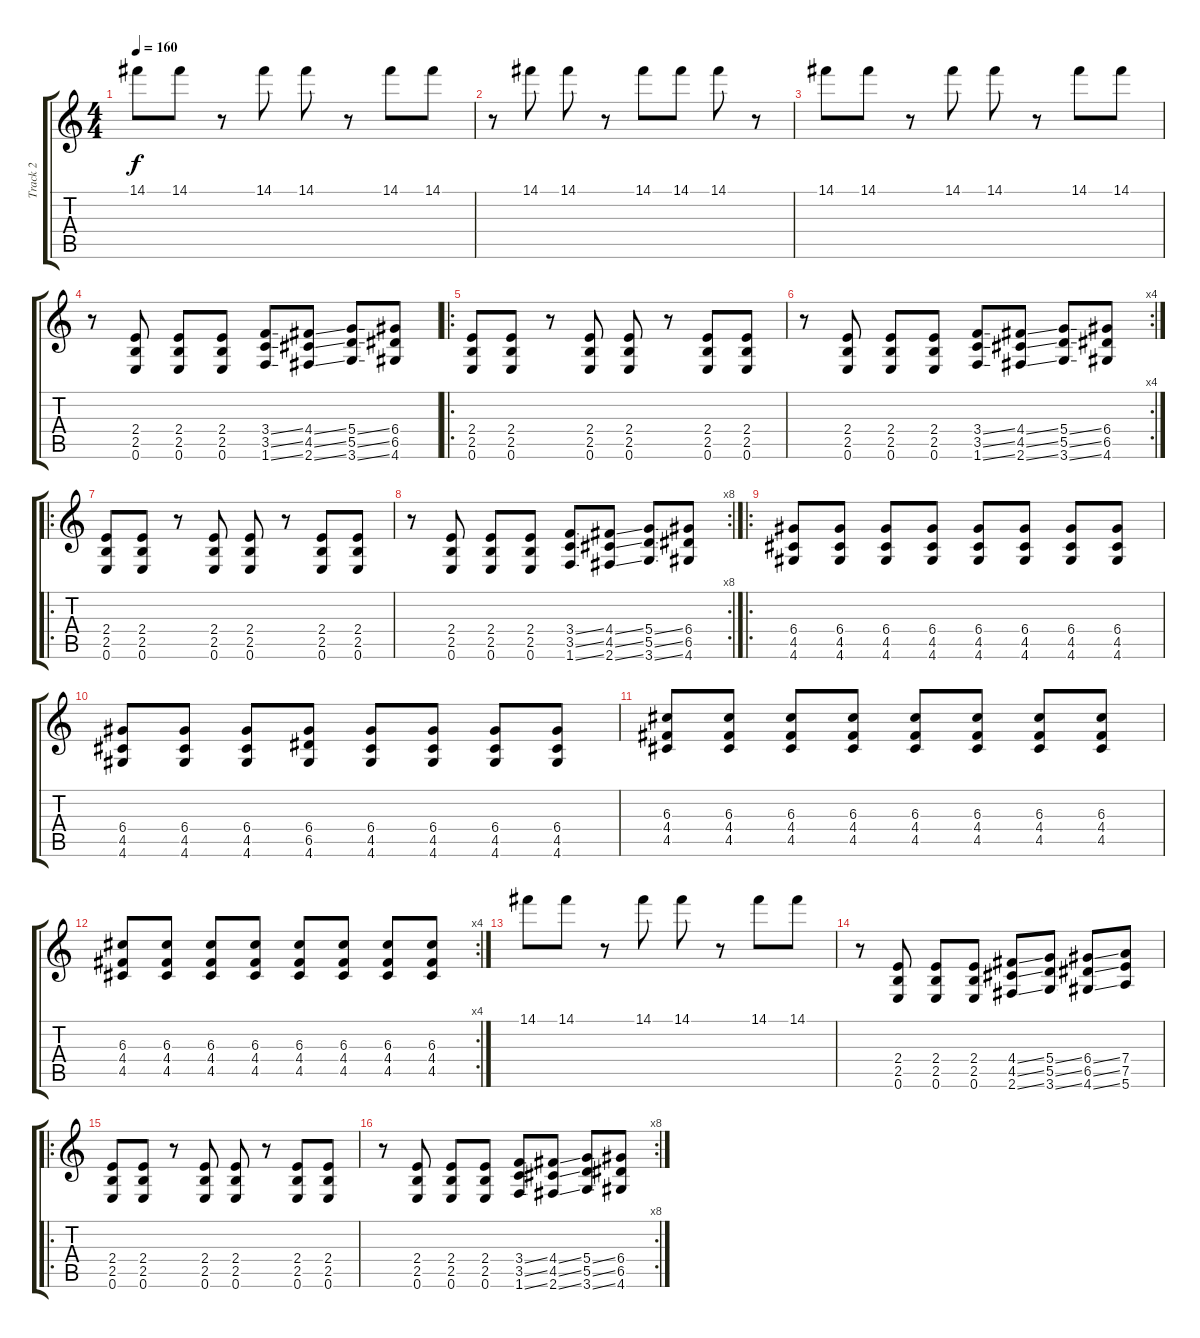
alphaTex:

\track ("Track 2" "Track 2") {instrument distortionguitar}
\staff {score tabs}
\tuning (E4 B3 G3 D3 A2 E2) {hide}
\ts (4 4)
\tempo 160
\clef g2
\ks c
14.1.8{dy f instrument distortionguitar} 14.1.8 r.8 14.1.8 14.1.8 r.8 14.1.8 14.1.8 |
r.8 14.1.8 14.1.8 r.8 14.1.8 14.1.8 14.1.8 r.8 |
14.1.8 14.1.8 r.8 14.1.8 14.1.8 r.8 14.1.8 14.1.8 |
r.8 (2.4 2.5 0.6).8 (2.4 2.5 0.6).8 (2.4 2.5 0.6).8 (3.4{ss} 3.5{ss} 1.6{ss}).8 (4.4{ss} 4.5{ss} 2.6{ss}).8 (5.4{ss} 5.5{ss} 3.6{ss}).8 (6.4 6.5 4.6).8 |
\ro
(2.4 2.5 0.6).8 (2.4 2.5 0.6).8 r.8 (2.4 2.5 0.6).8 (2.4 2.5 0.6).8 r.8 (2.4 2.5 0.6).8 (2.4 2.5 0.6).8 |
\rc 4
r.8 (2.4 2.5 0.6).8 (2.4 2.5 0.6).8 (2.4 2.5 0.6).8 (3.4{ss} 3.5{ss} 1.6{ss}).8 (4.4{ss} 4.5{ss} 2.6{ss}).8 (5.4{ss} 5.5{ss} 3.6{ss}).8 (6.4 6.5 4.6).8 |
\ro
(2.4 2.5 0.6).8 (2.4 2.5 0.6).8 r.8 (2.4 2.5 0.6).8 (2.4 2.5 0.6).8 r.8 (2.4 2.5 0.6).8 (2.4 2.5 0.6).8 |
\rc 8
r.8 (2.4 2.5 0.6).8 (2.4 2.5 0.6).8 (2.4 2.5 0.6).8 (3.4{ss} 3.5{ss} 1.6{ss}).8 (4.4{ss} 4.5{ss} 2.6{ss}).8 (5.4{ss} 5.5{ss} 3.6{ss}).8 (6.4 6.5 4.6).8 |
\ro
(6.4 4.5 4.6).8 (6.4 4.5 4.6).8 (6.4 4.5 4.6).8 (6.4 4.5 4.6).8 (6.4 4.5 4.6).8 (6.4 4.5 4.6).8 (6.4 4.5 4.6).8 (6.4 4.5 4.6).8 |
(6.4 4.5 4.6).8 (6.4 4.5 4.6).8 (6.4 4.5 4.6).8 (6.4 6.5 4.6).8 (6.4 4.5 4.6).8 (6.4 4.5 4.6).8 (6.4 4.5 4.6).8 (6.4 4.5 4.6).8 |
(6.3 4.4 4.5).8 (6.3 4.4 4.5).8 (6.3 4.4 4.5).8 (6.3 4.4 4.5).8 (6.3 4.4 4.5).8 (6.3 4.4 4.5).8 (6.3 4.4 4.5).8 (6.3 4.4 4.5).8 |
\rc 4
(6.3 4.4 4.5).8 (6.3 4.4 4.5).8 (6.3 4.4 4.5).8 (6.3 4.4 4.5).8 (6.3 4.4 4.5).8 (6.3 4.4 4.5).8 (6.3 4.4 4.5).8 (6.3 4.4 4.5).8 |
14.1.8 14.1.8 r.8 14.1.8 14.1.8 r.8 14.1.8 14.1.8 |
r.8 (2.4 2.5 0.6).8 (2.4 2.5 0.6).8 (2.4 2.5 0.6).8 (4.4{ss} 4.5{ss} 2.6{ss}).8 (5.4{ss} 5.5{ss} 3.6{ss}).8 (6.4{ss} 6.5{ss} 4.6{ss}).8 (7.4 7.5 5.6).8 |
\ro
(2.4 2.5 0.6).8 (2.4 2.5 0.6).8 r.8 (2.4 2.5 0.6).8 (2.4 2.5 0.6).8 r.8 (2.4 2.5 0.6).8 (2.4 2.5 0.6).8 |
\rc 8
r.8 (2.4 2.5 0.6).8 (2.4 2.5 0.6).8 (2.4 2.5 0.6).8 (3.4{ss} 3.5{ss} 1.6{ss}).8 (4.4{ss} 4.5{ss} 2.6{ss}).8 (5.4{ss} 5.5{ss} 3.6{ss}).8 (6.4 6.5 4.6).8
